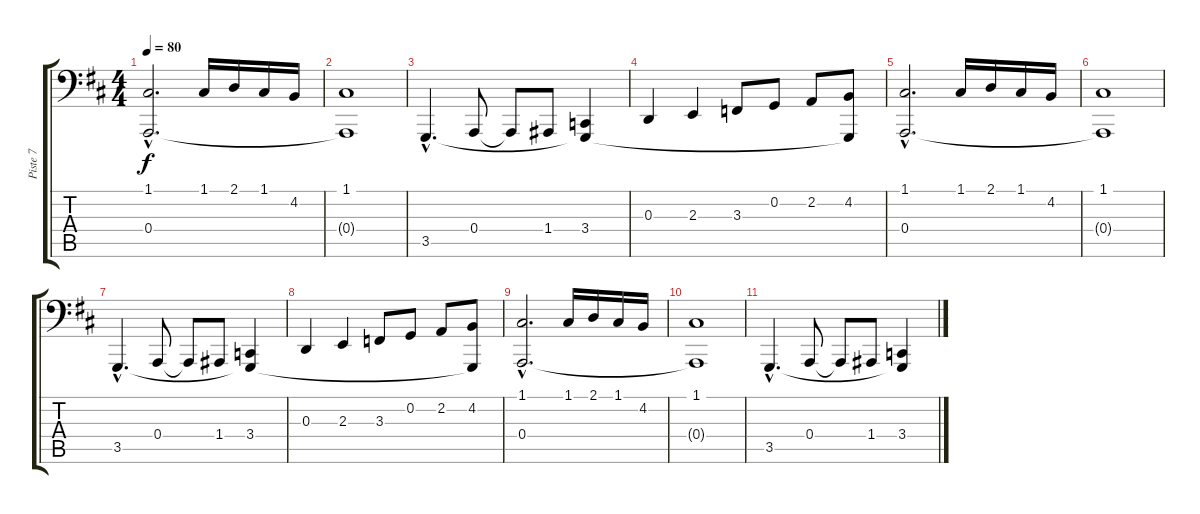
\track ("Piste 7" "Piste 7") {instrument stringensemble1}
\staff {score tabs}
\tuning (C3 G2 D2 A1 E1 B0) {hide}
\ts (4 4)
\tempo 80
\clef f4
\ks d
(1.1{hac} 0.4{hac}).2{d dy f} 1.1.16 2.1.16 1.1.16 4.2.16 |
(1.1 0.4{t}).1 |
3.5{hac}.4{d} 0.4.8 0.4{t}.8 1.4.8 (3.4 3.5{t}).4 |
0.3.4 2.3.4 3.3.8 0.2.8 2.2.8 (4.2 3.5{t}).8 |
(1.1{hac} 0.4{hac}).2{d} 1.1.16 2.1.16 1.1.16 4.2.16 |
(1.1 0.4{t}).1 |
3.5{hac}.4{d} 0.4.8 0.4{t}.8 1.4.8 (3.4 3.5{t}).4 |
0.3.4 2.3.4 3.3.8 0.2.8 2.2.8 (4.2 3.5{t}).8 |
(1.1{hac} 0.4{hac}).2{d} 1.1.16 2.1.16 1.1.16 4.2.16 |
(1.1 0.4{t}).1 |
3.5{hac}.4{d} 0.4.8 0.4{t}.8 1.4.8 (3.4 3.5{t}).4
